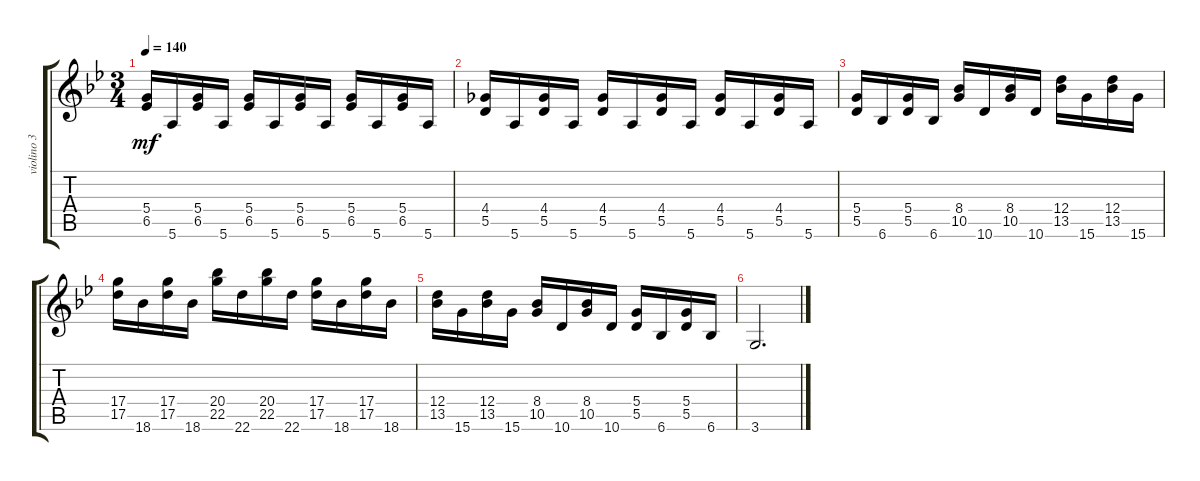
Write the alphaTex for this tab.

\track ("violino 3" "violino 3") {instrument distortionguitar}
\staff {score tabs}
\tuning (E4 B3 G3 D3 A2 E2) {hide}
\ts (3 4)
\tempo 140
\clef g2
\ks gminor
(5.4 6.5).16{dy mf} 5.6.16 (5.4 6.5).16 5.6.16 (5.4 6.5).16 5.6.16 (5.4 6.5).16 5.6.16 (5.4 6.5).16 5.6.16 (5.4 6.5).16 5.6.16 |
(4.4 5.5).16 5.6.16 (4.4 5.5).16 5.6.16 (4.4 5.5).16 5.6.16 (4.4 5.5).16 5.6.16 (4.4 5.5).16 5.6.16 (4.4 5.5).16 5.6.16 |
(5.4 5.5).16 6.6.16 (5.4 5.5).16 6.6.16 (8.4 10.5).16 10.6.16 (8.4 10.5).16 10.6.16 (12.4 13.5).16 15.6.16 (12.4 13.5).16 15.6.16 |
(17.4 17.5).16 18.6.16 (17.4 17.5).16 18.6.16 (20.4 22.5).16 22.6.16 (20.4 22.5).16 22.6.16 (17.4 17.5).16 18.6.16 (17.4 17.5).16 18.6.16 |
(12.4 13.5).16 15.6.16 (12.4 13.5).16 15.6.16 (8.4 10.5).16 10.6.16 (8.4 10.5).16 10.6.16 (5.4 5.5).16 6.6.16 (5.4 5.5).16 6.6.16 |
3.6.2{d}
